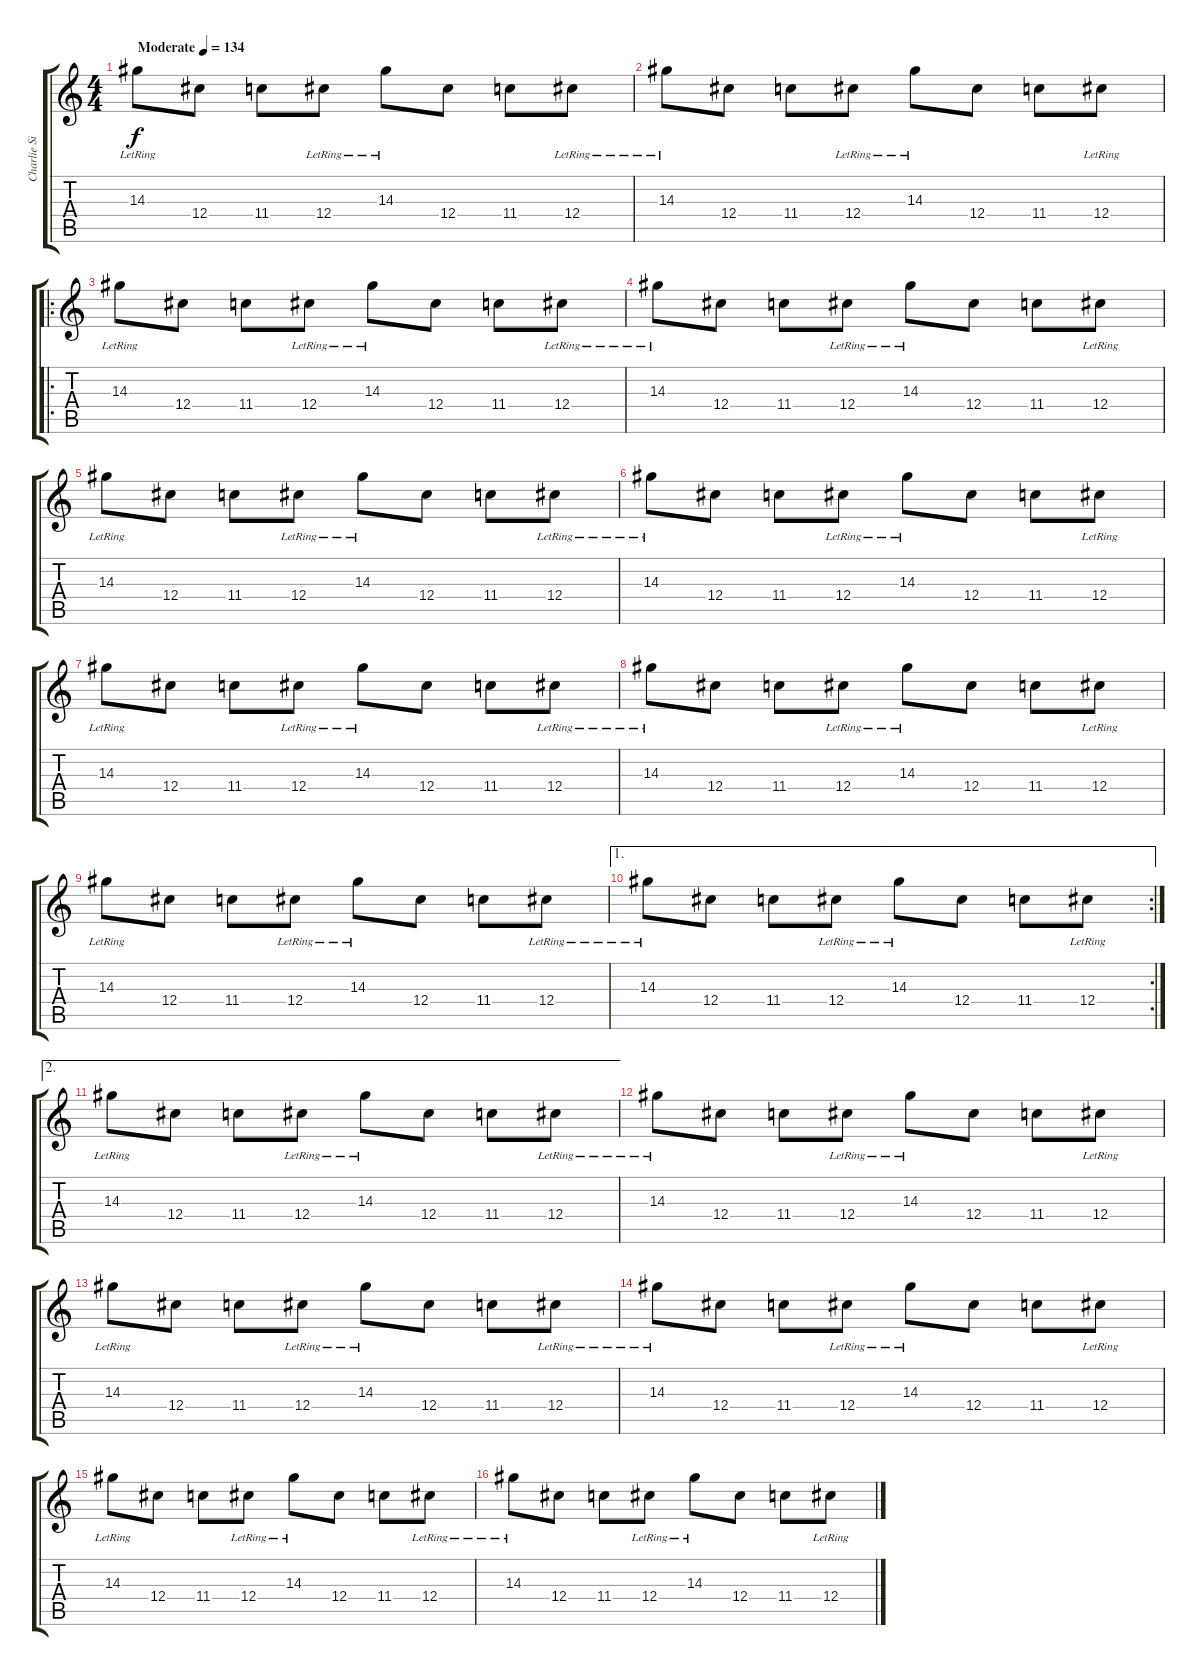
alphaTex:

\track ("Charlie Simpson" "Charlie Si") {instrument distortionguitar}
\staff {score tabs}
\tuning (Eb4 Bb3 Gb3 Db3 Ab2 Db2) {hide}
\ts (4 4)
\tempo (134 "Moderate")
\clef g2
\ks c
14.3{lr}.8{dy f instrument distortionguitar} 12.4.8 11.4.8 12.4{lr}.8 14.3{lr}.8 12.4.8 11.4.8 12.4{lr}.8 |
14.3{lr}.8 12.4.8 11.4.8 12.4{lr}.8 14.3{lr}.8 12.4.8 11.4.8 12.4{lr}.8 |
\ro
14.3{lr}.8 12.4.8 11.4.8 12.4{lr}.8 14.3{lr}.8 12.4.8 11.4.8 12.4{lr}.8 |
14.3{lr}.8 12.4.8 11.4.8 12.4{lr}.8 14.3{lr}.8 12.4.8 11.4.8 12.4{lr}.8 |
14.3{lr}.8 12.4.8 11.4.8 12.4{lr}.8 14.3{lr}.8 12.4.8 11.4.8 12.4{lr}.8 |
14.3{lr}.8 12.4.8 11.4.8 12.4{lr}.8 14.3{lr}.8 12.4.8 11.4.8 12.4{lr}.8 |
14.3{lr}.8 12.4.8 11.4.8 12.4{lr}.8 14.3{lr}.8 12.4.8 11.4.8 12.4{lr}.8 |
14.3{lr}.8 12.4.8 11.4.8 12.4{lr}.8 14.3{lr}.8 12.4.8 11.4.8 12.4{lr}.8 |
14.3{lr}.8 12.4.8 11.4.8 12.4{lr}.8 14.3{lr}.8 12.4.8 11.4.8 12.4{lr}.8 |
\ae 1
\rc 2
14.3{lr}.8 12.4.8 11.4.8 12.4{lr}.8 14.3{lr}.8 12.4.8 11.4.8 12.4{lr}.8 |
\ae 2
14.3{lr}.8 12.4.8 11.4.8 12.4{lr}.8 14.3{lr}.8 12.4.8 11.4.8 12.4{lr}.8 |
14.3{lr}.8 12.4.8 11.4.8 12.4{lr}.8 14.3{lr}.8 12.4.8 11.4.8 12.4{lr}.8 |
14.3{lr}.8 12.4.8 11.4.8 12.4{lr}.8 14.3{lr}.8 12.4.8 11.4.8 12.4{lr}.8 |
14.3{lr}.8 12.4.8 11.4.8 12.4{lr}.8 14.3{lr}.8 12.4.8 11.4.8 12.4{lr}.8 |
14.3{lr}.8 12.4.8 11.4.8 12.4{lr}.8 14.3{lr}.8 12.4.8 11.4.8 12.4{lr}.8 |
14.3{lr}.8 12.4.8 11.4.8 12.4{lr}.8 14.3{lr}.8 12.4.8 11.4.8 12.4{lr}.8
